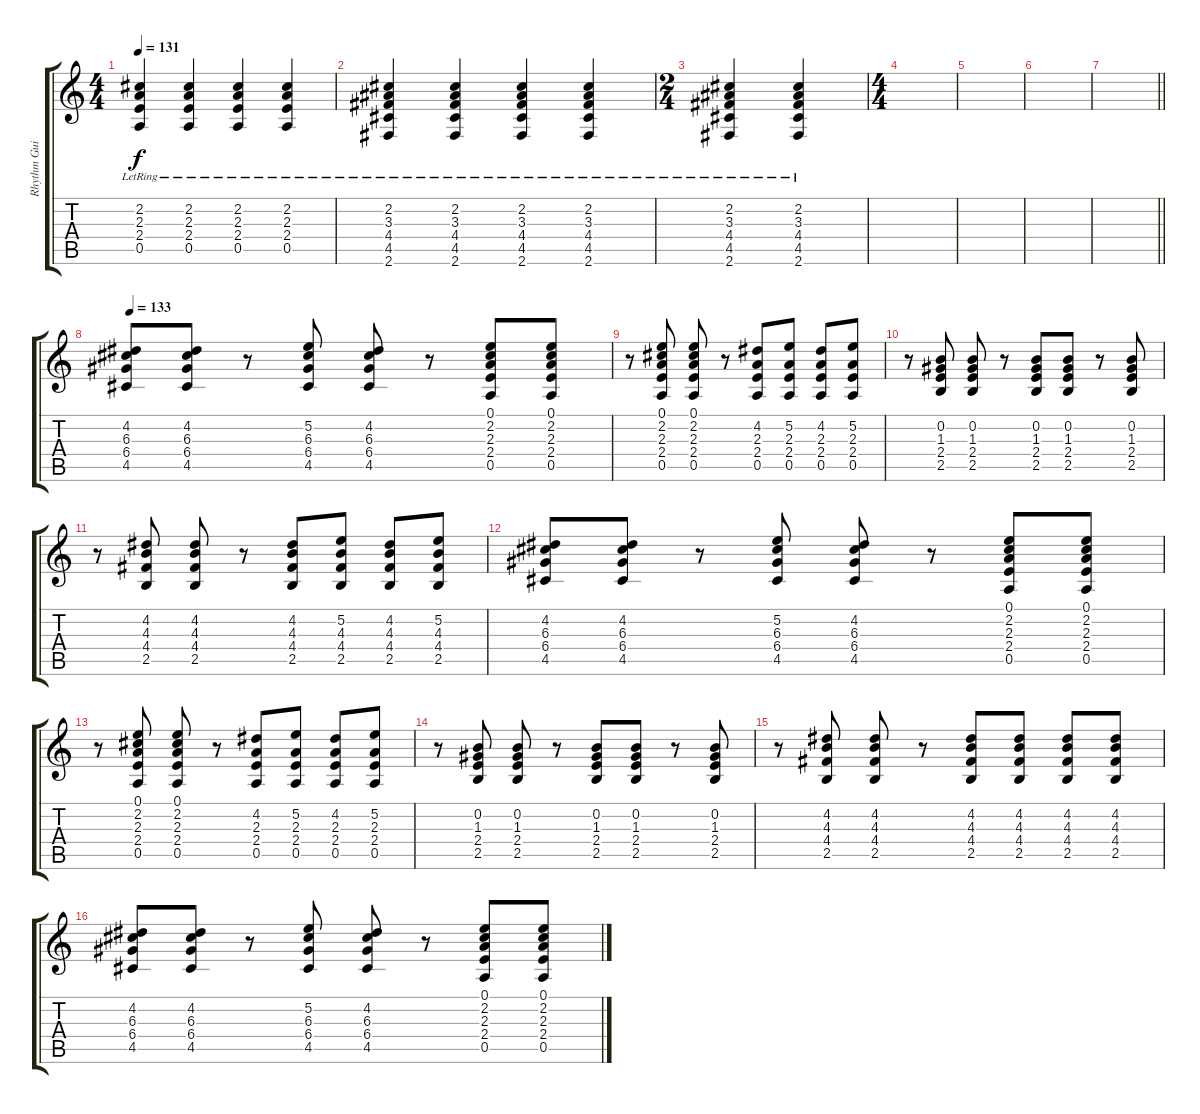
\track ("Rhythm Guitar" "Rhythm Gui") {instrument acousticguitarsteel}
\staff {score tabs}
\tuning (E4 B3 G3 D3 A2 E2) {hide}
\ts (4 4)
\tempo 131
\clef g2
\ks c
(2.2{lr} 2.3{lr} 2.4{lr} 0.5{lr}).4{dy f} (2.2{lr} 2.3{lr} 2.4{lr} 0.5{lr}).4 (2.2{lr} 2.3{lr} 2.4{lr} 0.5{lr}).4 (2.2{lr} 2.3{lr} 2.4{lr} 0.5{lr}).4 |
(2.2 3.3{lr} 4.4{lr} 4.5{lr} 2.6{lr}).4 (2.2 3.3{lr} 4.4{lr} 4.5{lr} 2.6{lr}).4 (2.2 3.3{lr} 4.4{lr} 4.5{lr} 2.6{lr}).4 (2.2 3.3{lr} 4.4{lr} 4.5{lr} 2.6{lr}).4 |
\ts (2 4)
(2.2 3.3{lr} 4.4{lr} 4.5{lr} 2.6{lr}).4 (2.2 3.3{lr} 4.4{lr} 4.5{lr} 2.6{lr}).4 |
\ts (4 4)
|
|
|
\barLineRight lightlight
|
\tempo 133
(4.2 6.3 6.4 4.5).8{volume 13 instrument overdrivenguitar} (4.2 6.3 6.4 4.5).8 r.8 (5.2 6.3 6.4 4.5).8 (4.2 6.3 6.4 4.5).8 r.8 (0.1 2.2 2.3 2.4 0.5).8 (0.1 2.2 2.3 2.4 0.5).8 |
r.8 (0.1 2.2 2.3 2.4 0.5).8 (0.1 2.2 2.3 2.4 0.5).8 r.8 (4.2 2.3 2.4 0.5).8 (5.2 2.3 2.4 0.5).8 (4.2 2.3 2.4 0.5).8 (5.2 2.3 2.4 0.5).8 |
r.8 (0.2 1.3 2.4 2.5).8 (0.2 1.3 2.4 2.5).8 r.8 (0.2 1.3 2.4 2.5).8 (0.2 1.3 2.4 2.5).8 r.8 (0.2 1.3 2.4 2.5).8 |
r.8 (4.2 4.3 4.4 2.5).8 (4.2 4.3 4.4 2.5).8 r.8 (4.2 4.3 4.4 2.5).8 (5.2 4.3 4.4 2.5).8 (4.2 4.3 4.4 2.5).8 (5.2 4.3 4.4 2.5).8 |
(4.2 6.3 6.4 4.5).8 (4.2 6.3 6.4 4.5).8 r.8 (5.2 6.3 6.4 4.5).8 (4.2 6.3 6.4 4.5).8 r.8 (0.1 2.2 2.3 2.4 0.5).8 (0.1 2.2 2.3 2.4 0.5).8 |
r.8 (0.1 2.2 2.3 2.4 0.5).8 (0.1 2.2 2.3 2.4 0.5).8 r.8 (4.2 2.3 2.4 0.5).8 (5.2 2.3 2.4 0.5).8 (4.2 2.3 2.4 0.5).8 (5.2 2.3 2.4 0.5).8 |
r.8 (0.2 1.3 2.4 2.5).8 (0.2 1.3 2.4 2.5).8 r.8 (0.2 1.3 2.4 2.5).8 (0.2 1.3 2.4 2.5).8 r.8 (0.2 1.3 2.4 2.5).8 |
r.8 (4.2 4.3 4.4 2.5).8 (4.2 4.3 4.4 2.5).8 r.8 (4.2 4.3 4.4 2.5).8 (4.2 4.3 4.4 2.5).8 (4.2 4.3 4.4 2.5).8 (4.2 4.3 4.4 2.5).8 |
(4.2 6.3 6.4 4.5).8 (4.2 6.3 6.4 4.5).8 r.8 (5.2 6.3 6.4 4.5).8 (4.2 6.3 6.4 4.5).8 r.8 (0.1 2.2 2.3 2.4 0.5).8 (0.1 2.2 2.3 2.4 0.5).8
